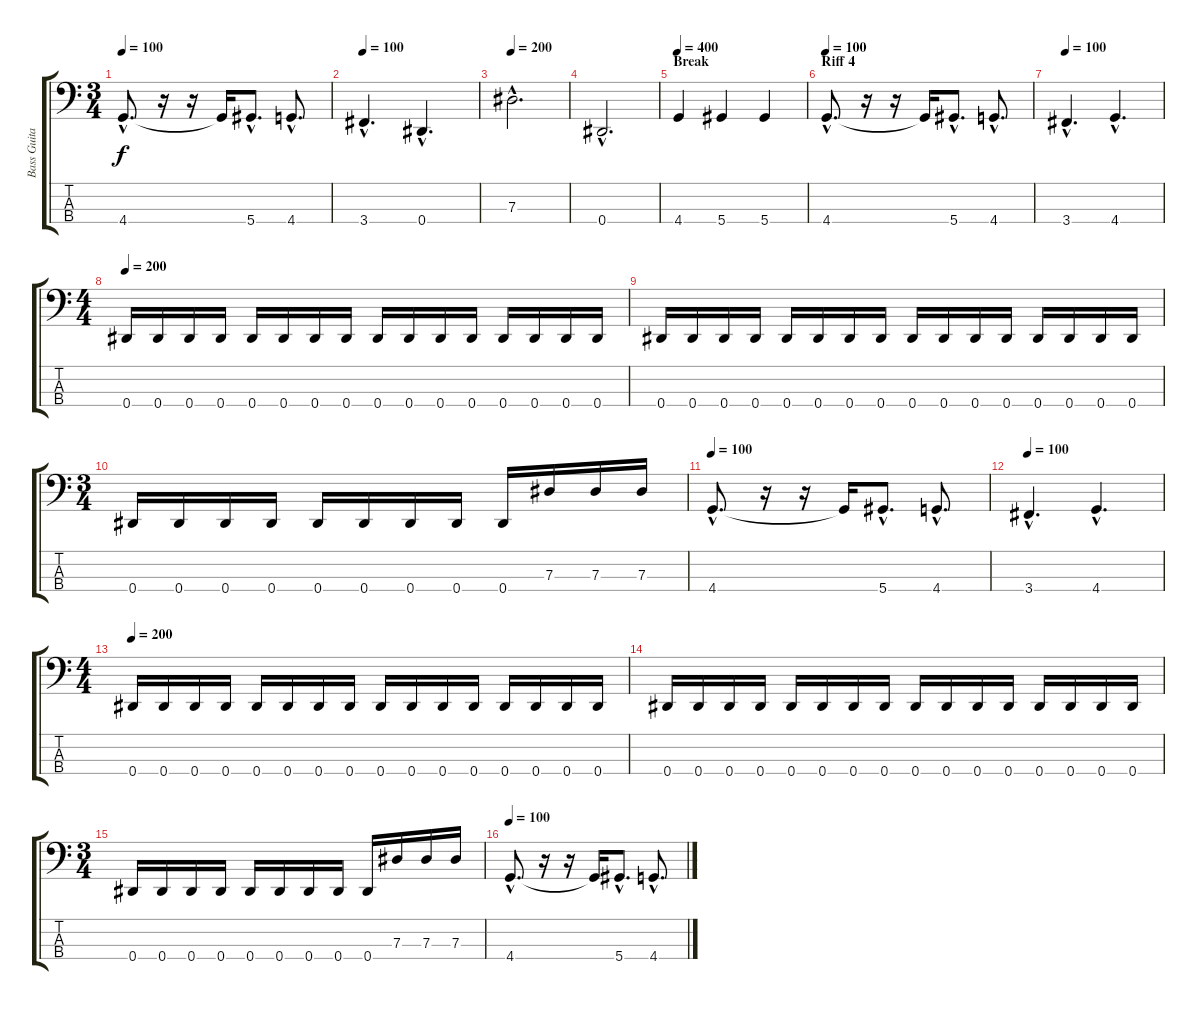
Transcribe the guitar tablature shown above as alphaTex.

\track ("Bass Guitar" "Bass Guita") {instrument electricbasspick}
\staff {score tabs}
\tuning (Gb2 Db2 Ab1 Eb1) {hide}
\ts (3 4)
\tempo 100
\clef f4
\ks c
4.4{hac}.8{d dy f} r.16 r.16 4.4{t}.16 5.4{hac}.8{d} 4.4{hac}.8{d} |
\tempo 100
3.4{hac}.4{d} 0.4{hac}.4{d} |
\tempo 200
7.3{hac}.2{d} |
0.4{hac}.2{d} |
\section ("" "Break")
\tempo 400
4.4.4 5.4.4 5.4.4 |
\section ("" "Riff 4")
\tempo 100
4.4{hac}.8{d} r.16 r.16 4.4{t}.16 5.4{hac}.8{d} 4.4{hac}.8{d} |
\tempo 100
3.4{hac}.4{d} 4.4{hac}.4{d} |
\ts (4 4)
\tempo 200
0.4.16 0.4.16 0.4.16 0.4.16 0.4.16 0.4.16 0.4.16 0.4.16 0.4.16 0.4.16 0.4.16 0.4.16 0.4.16 0.4.16 0.4.16 0.4.16 |
0.4.16 0.4.16 0.4.16 0.4.16 0.4.16 0.4.16 0.4.16 0.4.16 0.4.16 0.4.16 0.4.16 0.4.16 0.4.16 0.4.16 0.4.16 0.4.16 |
\ts (3 4)
0.4.16 0.4.16 0.4.16 0.4.16 0.4.16 0.4.16 0.4.16 0.4.16 0.4.16 7.3.16 7.3.16 7.3.16 |
\tempo 100
4.4{hac}.8{d} r.16 r.16 4.4{t}.16 5.4{hac}.8{d} 4.4{hac}.8{d} |
\tempo 100
3.4{hac}.4{d} 4.4{hac}.4{d} |
\ts (4 4)
\tempo 200
0.4.16 0.4.16 0.4.16 0.4.16 0.4.16 0.4.16 0.4.16 0.4.16 0.4.16 0.4.16 0.4.16 0.4.16 0.4.16 0.4.16 0.4.16 0.4.16 |
0.4.16 0.4.16 0.4.16 0.4.16 0.4.16 0.4.16 0.4.16 0.4.16 0.4.16 0.4.16 0.4.16 0.4.16 0.4.16 0.4.16 0.4.16 0.4.16 |
\ts (3 4)
0.4.16 0.4.16 0.4.16 0.4.16 0.4.16 0.4.16 0.4.16 0.4.16 0.4.16 7.3.16 7.3.16 7.3.16 |
\tempo 100
4.4{hac}.8{d} r.16 r.16 4.4{t}.16 5.4{hac}.8{d} 4.4{hac}.8{d}
